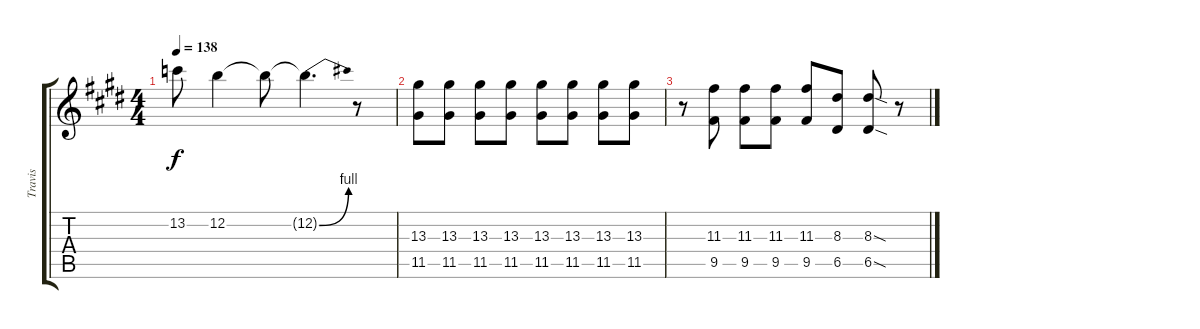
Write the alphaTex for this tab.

\track ("Travis" "Travis") {instrument distortionguitar}
\staff {score tabs}
\tuning (E4 B3 G3 D3 A2 E2) {hide}
\ts (4 4)
\tempo 138
\clef g2
\ks c#minor
13.2{t}.8{dy f} 12.2.4 12.2{t}.8 12.2{be (bend 0 0 60 4) t}.4{d} r.8 |
(13.3 11.5).8 (13.3 11.5).8 (13.3 11.5).8 (13.3 11.5).8 (13.3 11.5).8 (13.3 11.5).8 (13.3 11.5).8 (13.3 11.5).8 |
r.8 (11.3 9.5).8 (11.3 9.5).8 (11.3 9.5).8 (11.3 9.5).8 (8.3 6.5).8 (8.3{sod} 6.5{sod}).8 r.8
